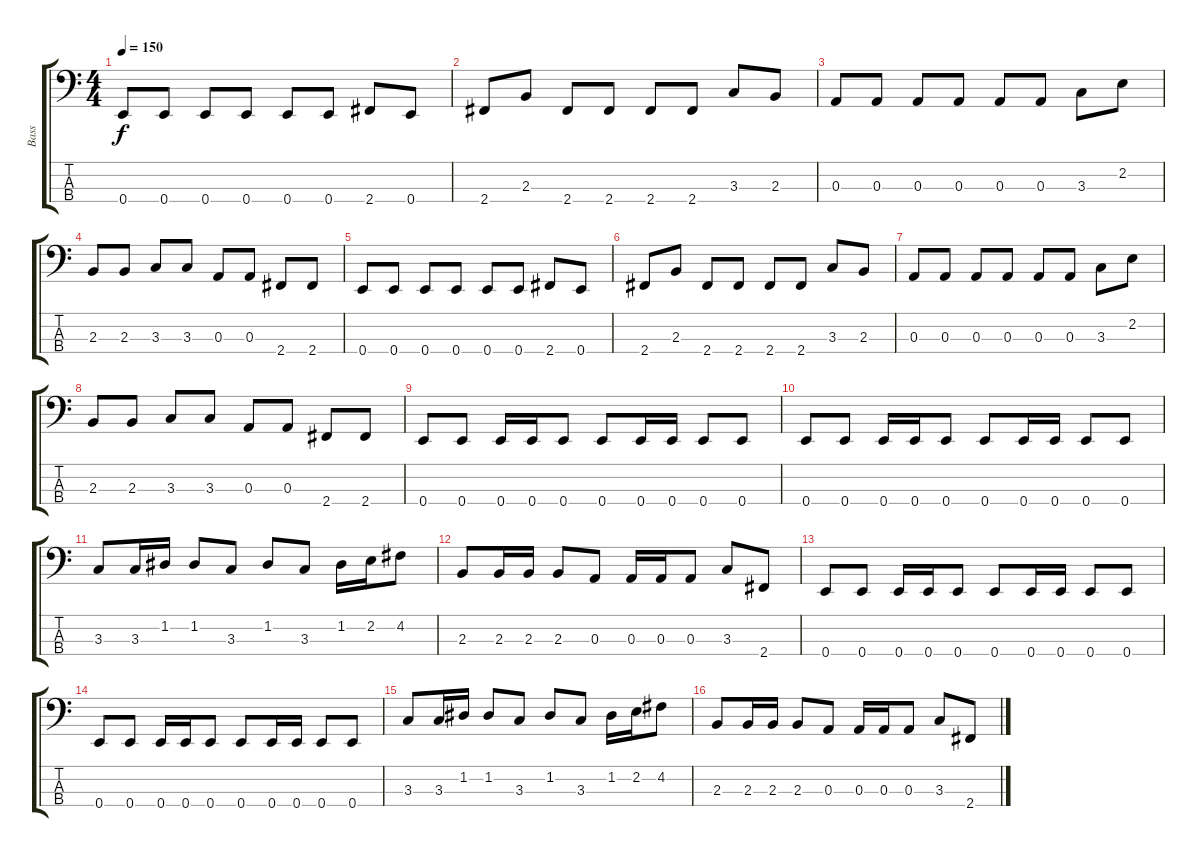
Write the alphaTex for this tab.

\track ("Bass" "Bass") {instrument electricbassfinger}
\staff {score tabs}
\tuning (G2 D2 A1 E1) {hide}
\ts (4 4)
\tempo 150
\clef f4
\ks c
0.4.8{dy f} 0.4.8 0.4.8 0.4.8 0.4.8 0.4.8 2.4.8 0.4.8 |
2.4.8 2.3.8 2.4.8 2.4.8 2.4.8 2.4.8 3.3.8 2.3.8 |
0.3.8 0.3.8 0.3.8 0.3.8 0.3.8 0.3.8 3.3.8 2.2.8 |
2.3.8 2.3.8 3.3.8 3.3.8 0.3.8 0.3.8 2.4.8 2.4.8 |
0.4.8 0.4.8 0.4.8 0.4.8 0.4.8 0.4.8 2.4.8 0.4.8 |
2.4.8 2.3.8 2.4.8 2.4.8 2.4.8 2.4.8 3.3.8 2.3.8 |
0.3.8 0.3.8 0.3.8 0.3.8 0.3.8 0.3.8 3.3.8 2.2.8 |
2.3.8 2.3.8 3.3.8 3.3.8 0.3.8 0.3.8 2.4.8 2.4.8 |
0.4.8 0.4.8 0.4.16 0.4.16 0.4.8 0.4.8 0.4.16 0.4.16 0.4.8 0.4.8 |
0.4.8 0.4.8 0.4.16 0.4.16 0.4.8 0.4.8 0.4.16 0.4.16 0.4.8 0.4.8 |
3.3.8 3.3.16 1.2.16 1.2.8 3.3.8 1.2.8 3.3.8 1.2.16 2.2.16 4.2.8 |
2.3.8 2.3.16 2.3.16 2.3.8 0.3.8 0.3.16 0.3.16 0.3.8 3.3.8 2.4.8 |
0.4.8 0.4.8 0.4.16 0.4.16 0.4.8 0.4.8 0.4.16 0.4.16 0.4.8 0.4.8 |
0.4.8 0.4.8 0.4.16 0.4.16 0.4.8 0.4.8 0.4.16 0.4.16 0.4.8 0.4.8 |
3.3.8 3.3.16 1.2.16 1.2.8 3.3.8 1.2.8 3.3.8 1.2.16 2.2.16 4.2.8 |
2.3.8 2.3.16 2.3.16 2.3.8 0.3.8 0.3.16 0.3.16 0.3.8 3.3.8 2.4.8
